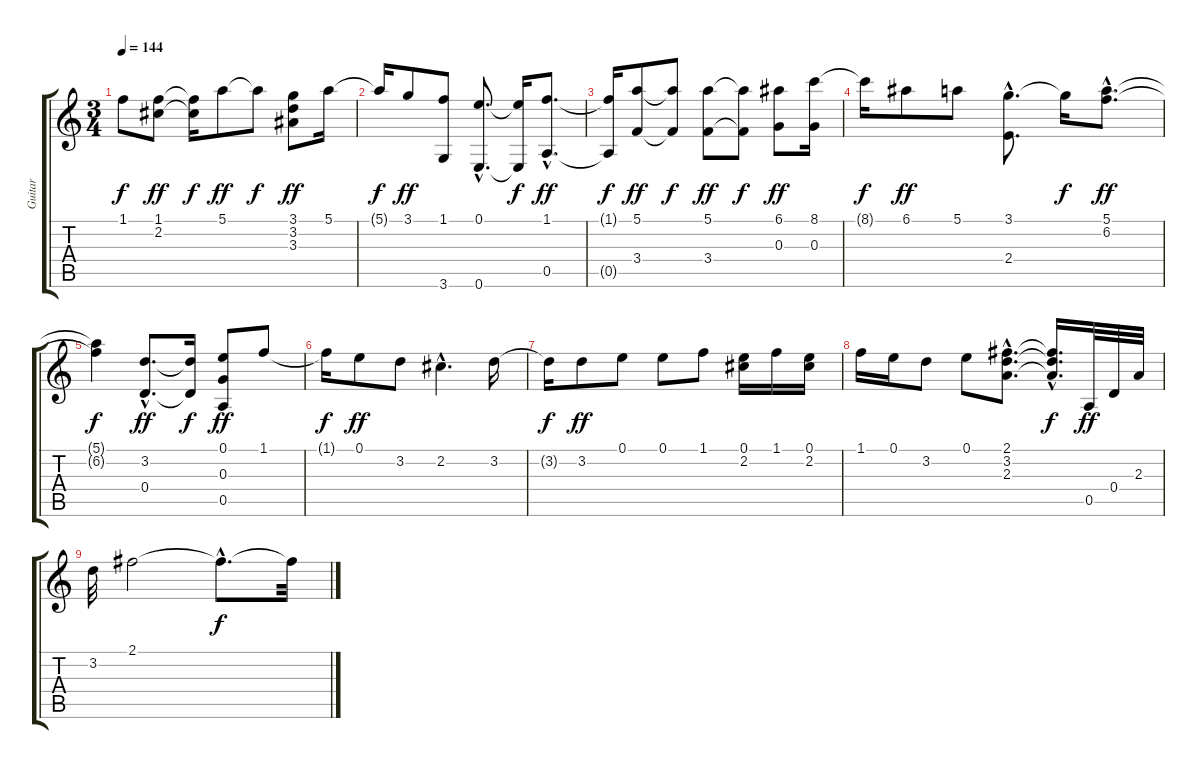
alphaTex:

\track ("Guitar" "Guitar") {instrument acousticguitarsteel}
\staff {score tabs}
\tuning (E4 B3 G3 D3 A2 E2) {hide}
\ts (3 4)
\tempo 144
\clef g2
\ks c
1.1{t}.8{dy f} (1.1 2.2).8{dy ff} (1.1{t} 2.2{t}).16{dy f} 5.1.8{dy ff} 5.1{t}.8{dy f} (3.1 3.2 3.3).8{dy ff} 5.1.16 |
5.1{t}.16{dy f} 3.1.8{dy ff} (1.1 3.6).8 (0.1{hac} 0.6{hac}).8{d} (0.1{t} 0.6{t}).16{dy f} (1.1{hac} 0.5{hac}).8{d dy ff} |
(1.1{t} 0.5{t}).16{dy f} (5.1 3.4).8{dy ff} (5.1{t} 3.4{t}).8{dy f} (5.1 3.4).8{dy ff} (5.1{t} 3.4{t}).8{dy f} (6.1 0.3).8{dy ff} (8.1 0.3).16 |
8.1{t}.16{dy f} 6.1.8{dy ff} 5.1.8 (3.1{hac} 2.4{hac}).8{d} 3.1{t}.16{dy f} (5.1{hac} 6.2{hac}).8{d dy ff} |
(5.1{t} 6.2{t}).4{dy f} (3.2{hac} 0.4{hac}).8{d dy ff} (3.2{t} 0.4{t}).16{dy f} (0.1 0.3 0.5).8{dy ff} 1.1.8 |
1.1{t}.16{dy f} 0.1.8{dy ff} 3.2.8 2.2{hac}.4{d} 3.2.16 |
3.2{t}.16{dy f} 3.2.8{dy ff} 0.1.8 0.1.8 1.1.8 (0.1 2.2).16 1.1.16 (0.1 2.2).16 |
1.1.16 0.1.16 3.2.8 0.1.8 (2.1{hac} 3.2{hac} 2.3{hac}).8{d} (2.1{hac t} 3.2{hac t} 2.3{hac t}).16{d dy f} 0.5.32{dy ff} 0.4.32 2.3.32 |
3.2.32 2.1.2 2.1{hac t}.8{d dy f} 2.1{t}.32
